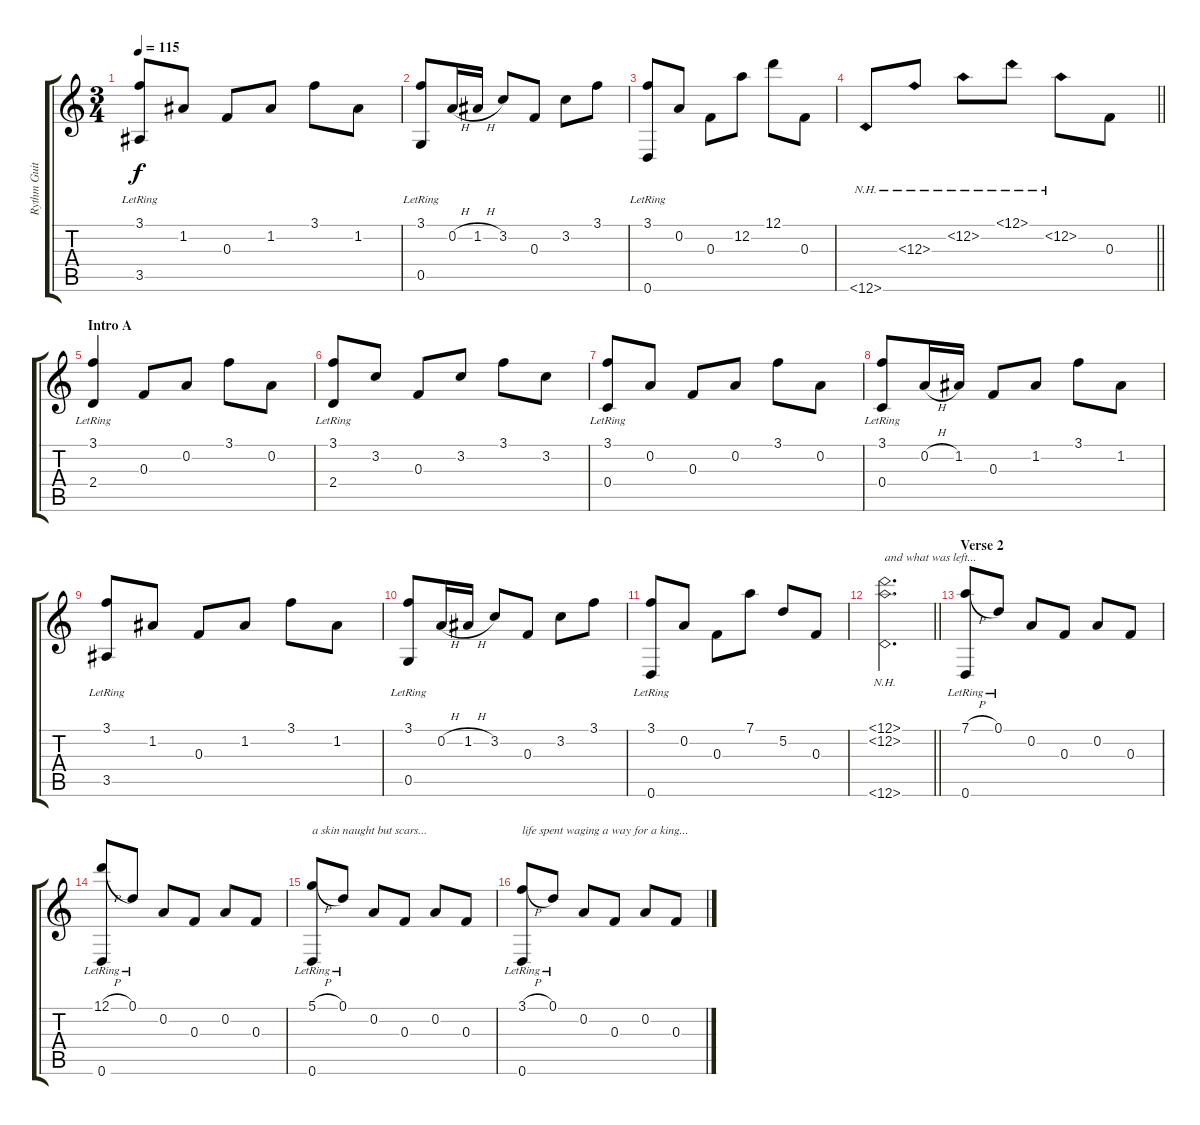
\track ("Rythm Guitar" "Rythm Guit") {instrument acousticguitarnylon}
\staff {score tabs}
\tuning (D4 A3 F3 C3 G2 D2) {hide}
\ts (3 4)
\tempo 115
\clef g2
\ks c
(3.1 3.5{lr}).8{dy f} 1.2.8 0.3.8 1.2.8 3.1.8 1.2.8 |
(3.1 0.5{lr}).8 0.2{h}.16 1.2{h}.16 3.2.8 0.3.8 3.2.8 3.1.8 |
(3.1 0.6{lr}).8 0.2.8 0.3.8 12.2.8 12.1.8 0.3.8 |
\barLineRight lightlight
12.6{nh}.8 12.3{nh}.8 12.2{nh}.8 12.1{nh}.8 12.2{nh}.8 0.3.8 |
\section ("" "Intro A")
(3.1 2.4{lr}).4 0.3.8 0.2.8 3.1.8 0.2.8 |
(3.1 2.4{lr}).8 3.2.8 0.3.8 3.2.8 3.1.8 3.2.8 |
(3.1 0.4{lr}).8 0.2.8 0.3.8 0.2.8 3.1.8 0.2.8 |
(3.1 0.4{lr}).8 0.2{h}.16 1.2.16 0.3.8 1.2.8 3.1.8 1.2.8 |
(3.1 3.5{lr}).8 1.2.8 0.3.8 1.2.8 3.1.8 1.2.8 |
(3.1 0.5{lr}).8 0.2{h}.16 1.2{h}.16 3.2.8 0.3.8 3.2.8 3.1.8 |
(3.1 0.6{lr}).8 0.2.8 0.3.8 7.1.8 5.2.8 0.3.8 |
\barLineRight lightlight
(12.1{nh} 12.2{nh} 12.6{nh}).2{d txt "and what was left..."} |
\section ("" "Verse 2")
(7.1{h} 0.6{lr}).8 0.1{lr}.8 0.2.8 0.3.8 0.2.8 0.3.8 |
(12.1{h} 0.6{lr}).8 0.1{lr}.8 0.2.8 0.3.8 0.2.8 0.3.8 |
(5.1{h} 0.6{lr}).8{txt "a skin naught but scars..."} 0.1{lr}.8 0.2.8 0.3.8 0.2.8 0.3.8 |
(3.1{h} 0.6{lr}).8{txt "life spent waging a way for a king..."} 0.1{lr}.8 0.2.8 0.3.8 0.2.8 0.3.8
